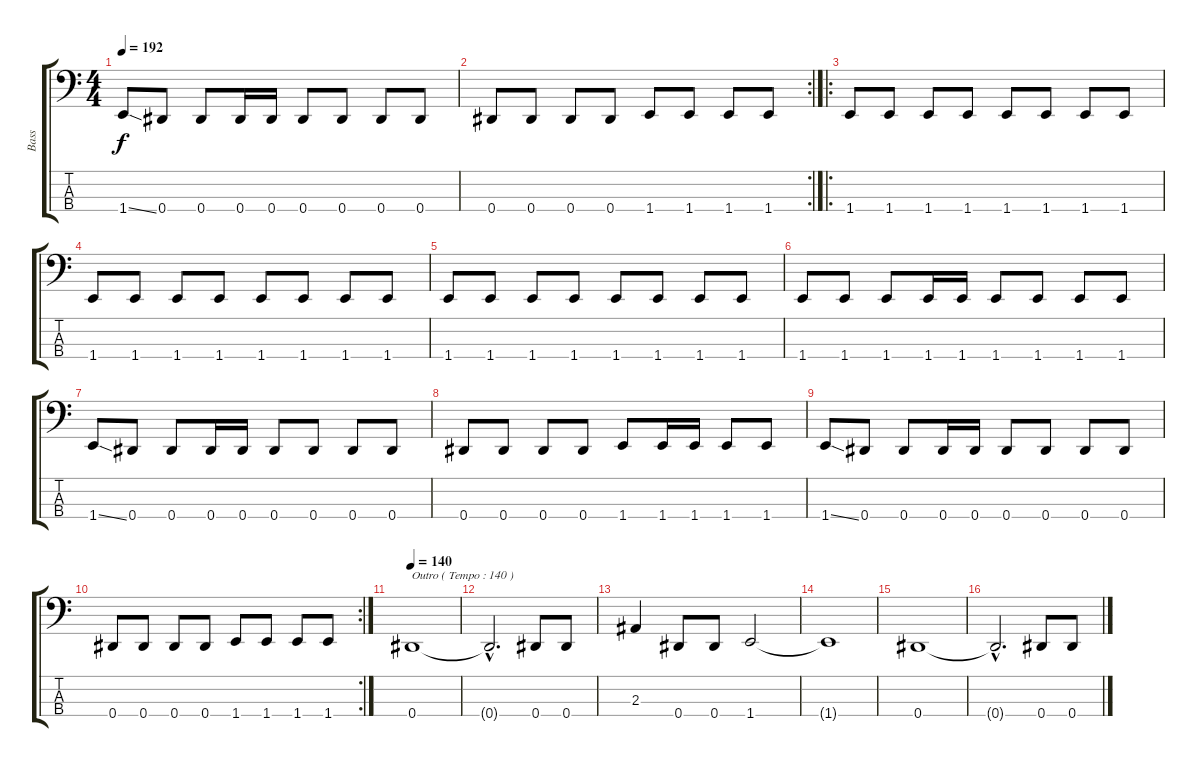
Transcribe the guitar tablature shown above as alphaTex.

\track ("Bass" "Bass") {instrument slapbass2}
\staff {score tabs}
\tuning (Gb2 Db2 Ab1 Eb1) {hide}
\ts (4 4)
\tempo 192
\clef f4
\ks c
1.4{ss}.8{dy f} 0.4.8 0.4.8 0.4.16 0.4.16 0.4.8 0.4.8 0.4.8 0.4.8 |
\rc 2
0.4.8 0.4.8 0.4.8 0.4.8 1.4.8 1.4.8 1.4.8 1.4.8 |
\ro
1.4.8 1.4.8 1.4.8 1.4.8 1.4.8 1.4.8 1.4.8 1.4.8 |
1.4.8 1.4.8 1.4.8 1.4.8 1.4.8 1.4.8 1.4.8 1.4.8 |
1.4.8 1.4.8 1.4.8 1.4.8 1.4.8 1.4.8 1.4.8 1.4.8 |
1.4.8 1.4.8 1.4.8 1.4.16 1.4.16 1.4.8 1.4.8 1.4.8 1.4.8 |
1.4{ss}.8 0.4.8 0.4.8 0.4.16 0.4.16 0.4.8 0.4.8 0.4.8 0.4.8 |
0.4.8 0.4.8 0.4.8 0.4.8 1.4.8 1.4.16 1.4.16 1.4.8 1.4.8 |
1.4{ss}.8 0.4.8 0.4.8 0.4.16 0.4.16 0.4.8 0.4.8 0.4.8 0.4.8 |
\rc 2
0.4.8 0.4.8 0.4.8 0.4.8 1.4.8 1.4.8 1.4.8 1.4.8 |
\tempo 140
0.4.1{txt "Outro ( Tempo : 140 )"} |
0.4{hac t}.2{d} 0.4.8 0.4.8 |
2.3.4 0.4.8 0.4.8 1.4.2 |
1.4{t}.1 |
0.4.1 |
0.4{hac t}.2{d} 0.4.8 0.4.8
